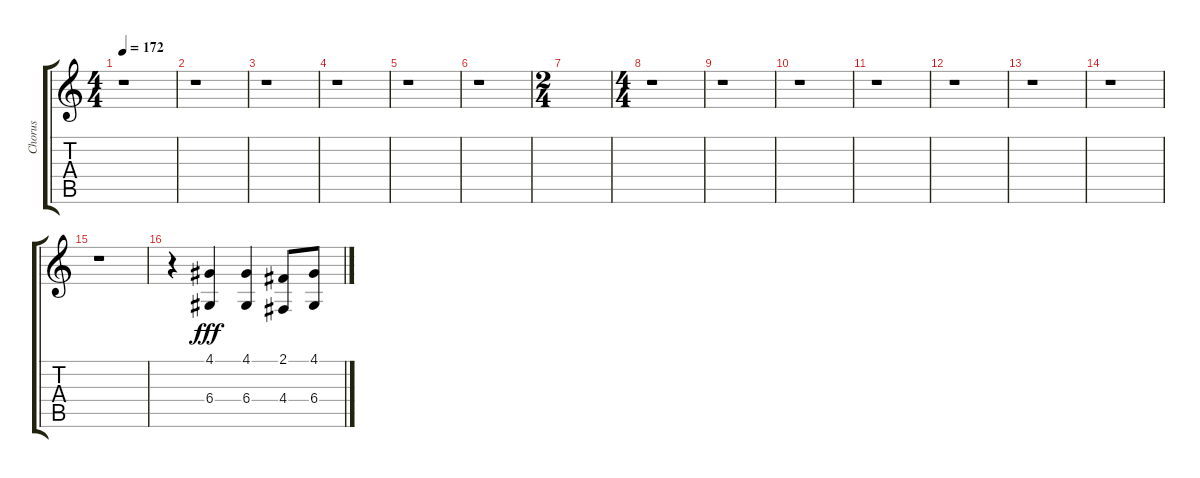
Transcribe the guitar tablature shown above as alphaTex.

\track ("Chorus" "Chorus") {instrument englishhorn}
\staff {score tabs}
\tuning (E4 B3 G3 D3 A2 E2) {hide}
\ts (4 4)
\tempo 172
\clef g2
\ks c
r.1{dy fff} |
r.1 |
r.1 |
r.1 |
r.1 |
r.1 |
\ts (2 4)
|
\ts (4 4)
r.1 |
r.1 |
r.1 |
r.1 |
r.1 |
r.1 |
r.1 |
r.1 |
r.4 (4.1 6.4).4 (4.1 6.4).4 (2.1 4.4).8 (4.1 6.4).8
